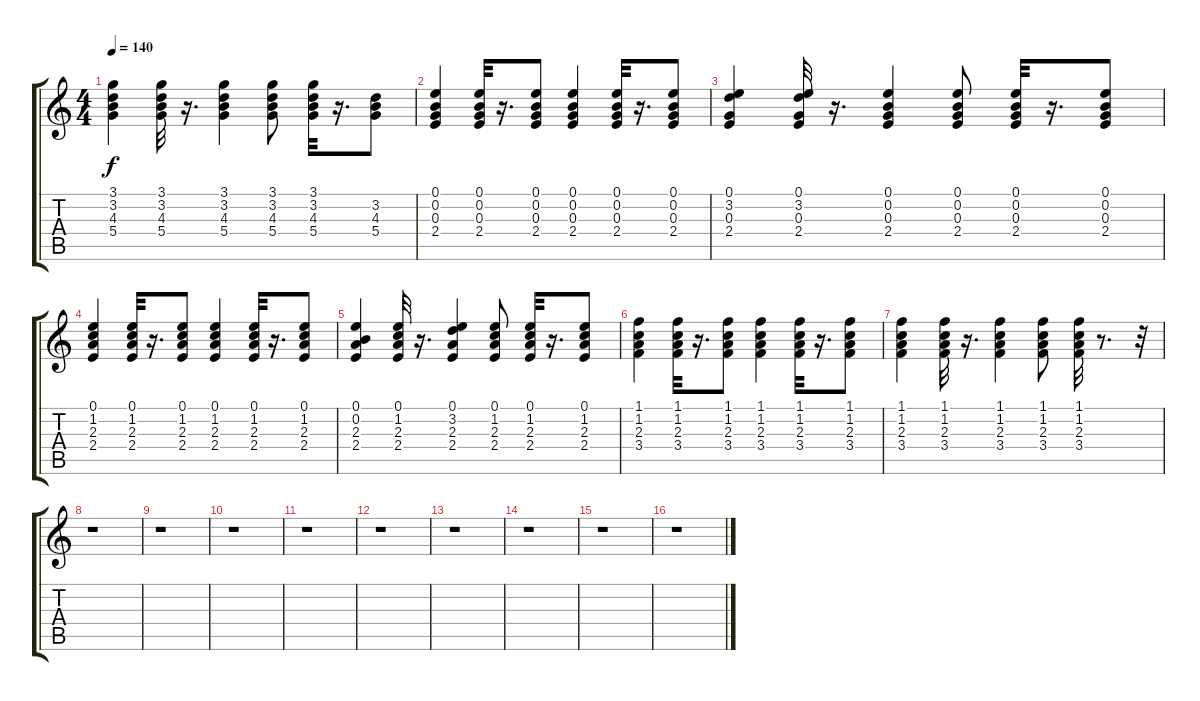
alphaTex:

\track "" {instrument acousticguitarnylon}
\staff {score tabs}
\tuning (E4 B3 G3 D3 A2 E2) {hide}
\ts (4 4)
\tempo 140
\clef g2
\ks c
(3.1 3.2 4.3 5.4).4{dy f} (3.1 3.2 4.3 5.4).32 r.16{d} (3.1 3.2 4.3 5.4).4 (3.1 3.2 4.3 5.4).8 (3.1 3.2 4.3 5.4).32 r.16{d} (3.2 4.3 5.4).8 |
(0.1 0.2 0.3 2.4).4 (0.1 0.2 0.3 2.4).32 r.16{d} (0.1 0.2 0.3 2.4).8 (0.1 0.2 0.3 2.4).4 (0.1 0.2 0.3 2.4).32 r.16{d} (0.1 0.2 0.3 2.4).8 |
(0.1 3.2 0.3 2.4).4 (0.1 3.2 0.3 2.4).32 r.16{d} (0.1 0.2 0.3 2.4).4 (0.1 0.2 0.3 2.4).8 (0.1 0.2 0.3 2.4).32 r.16{d} (0.1 0.2 0.3 2.4).8 |
(0.1 1.2 2.3 2.4).4 (0.1 1.2 2.3 2.4).32 r.16{d} (0.1 1.2 2.3 2.4).8 (0.1 1.2 2.3 2.4).4 (0.1 1.2 2.3 2.4).32 r.16{d} (0.1 1.2 2.3 2.4).8 |
(0.1 0.2 2.3 2.4).4 (0.1 1.2 2.3 2.4).32 r.16{d} (0.1 3.2 2.3 2.4).4 (0.1 1.2 2.3 2.4).8 (0.1 1.2 2.3 2.4).32 r.16{d} (0.1 1.2 2.3 2.4).8 |
(1.1 1.2 2.3 3.4).4 (1.1 1.2 2.3 3.4).32 r.16{d} (1.1 1.2 2.3 3.4).8 (1.1 1.2 2.3 3.4).4 (1.1 1.2 2.3 3.4).32 r.16{d} (1.1 1.2 2.3 3.4).8 |
(1.1 1.2 2.3 3.4).4 (1.1 1.2 2.3 3.4).32 r.16{d} (1.1 1.2 2.3 3.4).4 (1.1 1.2 2.3 3.4).8 (1.1 1.2 2.3 3.4).32 r.8{d} r.32 |
r.1 |
r.1 |
r.1 |
r.1 |
r.1 |
r.1 |
r.1 |
r.1 |
r.1
